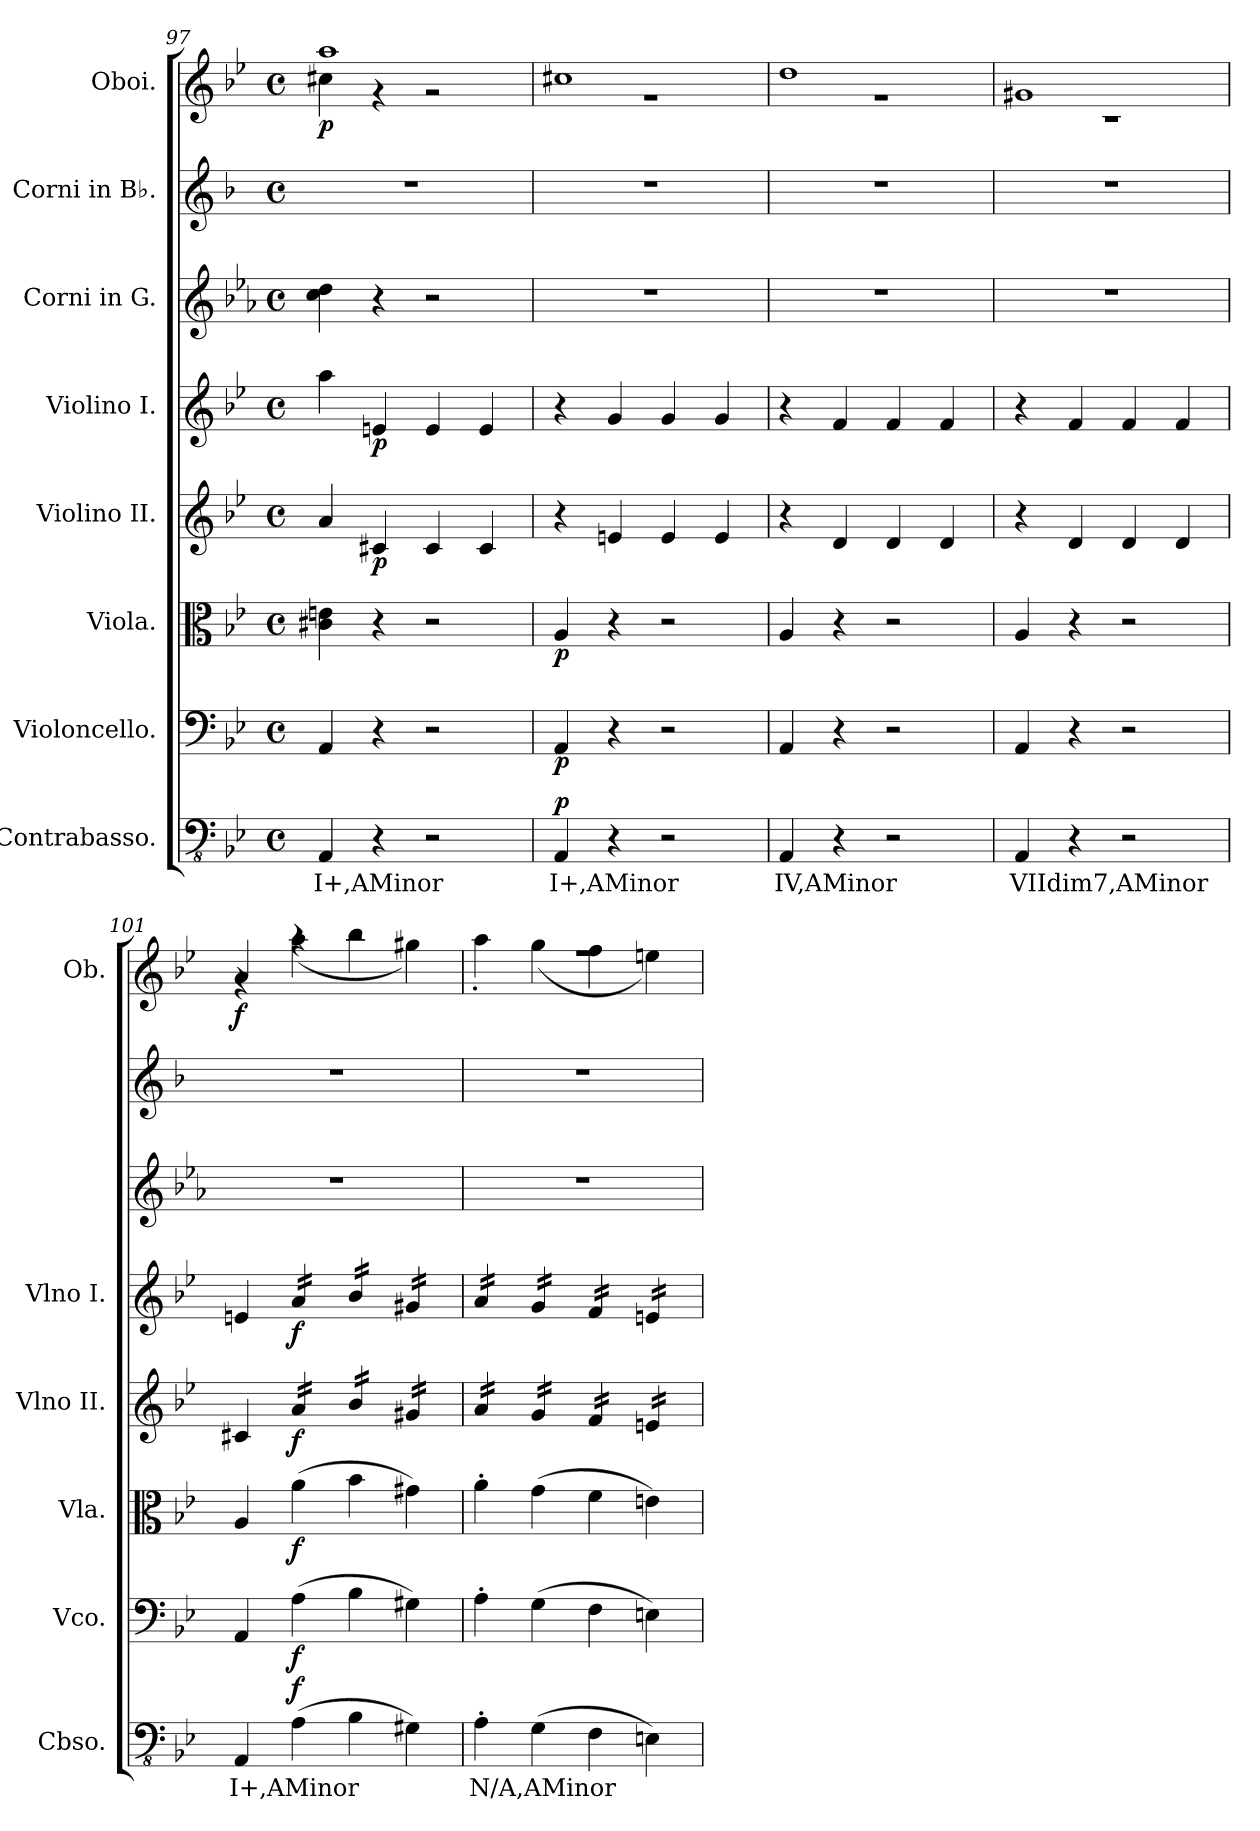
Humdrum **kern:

**kern	**text	**dynam	**kern	**dynam	**kern	**dynam	**kern	**dynam	**kern	**dynam	**kern	**kern	**kern	**dynam
*part8	*part8	*part8	*part7	*part7	*part6	*part6	*part5	*part5	*part4	*part4	*part3	*part2	*part1	*part1
*staff8	*staff8	*staff8	*staff7	*staff7	*staff6	*staff6	*staff5	*staff5	*staff4	*staff4	*staff3	*staff2	*staff1	*staff1
*I"Contrabasso.	*	*	*I"Violoncello.	*	*I"Viola.	*	*I"Violino II.	*	*I"Violino I.	*	*I"Corni in G.	*I"Corni in B♭.	*I"Oboi.	*
*I'Cbso.	*	*	*I'Vco.	*	*I'Vla.	*	*I'Vlno II.	*	*I'Vlno I.	*	*	*	*I'Ob.	*
*clefFv4	*	*	*clefF4	*	*clefC3	*	*clefG2	*	*clefG2	*	*clefG2	*clefG2	*clefG2	*
*	*	*	*	*	*	*	*	*	*	*	*ITrd3c5	*ITrd4c7	*	*
*k[b-e-]	*	*	*k[b-e-]	*	*k[b-e-]	*	*k[b-e-]	*	*k[b-e-]	*	*k[b-e-]	*k[b-e-]	*k[b-e-]	*
*M4/4	*	*	*M4/4	*	*M4/4	*	*M4/4	*	*M4/4	*	*M4/4	*M4/4	*M4/4	*
*met(c)	*	*	*met(c)	*	*met(c)	*	*met(c)	*	*met(c)	*	*met(c)	*met(c)	*met(c)	*
=97	=97	=97	=97	=97	=97	=97	=97	=97	=97	=97	=97	=97	=97	=97
*	*	*	*	*	*	*	*	*	*	*	*	*	*^	*
!	!	!	!	!	!	!	!	!	!	!	!	!	!	!	!LO:DY:b
4AAA/	I+,AMinor	.	4AA/	.	4c#X\ 4en\	.	4a/	.	4aa\	.	4g\ 4a\	1r	1aa	4cc#X\	p
!	!	!	!	!	!	!	!	!LO:DY:b	!	!LO:DY:b	!	!	!	!	!
4r	.	.	4r	.	4r	.	4c#X/	p	4en/	p	4r	.	.	4r	.
2r	.	.	2r	.	2r	.	4c#/	.	4e/	.	2r	.	.	2r	.
.	.	.	.	.	.	.	4c#/	.	4e/	.	.	.	.	.	.
=98	=98	=98	=98	=98	=98	=98	=98	=98	=98	=98	=98	=98	=98	=98	=98
!	!	!LO:DY:b	!	!LO:DY:b	!	!LO:DY:b	!	!	!	!	!	!	!	!	!
4AAA/	I+,AMinor	p	4AA/	p	4A/	p	4r	.	4r	.	1r	1r	1cc#X	1r	.
4r	.	.	4r	.	4r	.	4en/	.	4g/	.	.	.	.	.	.
2r	.	.	2r	.	2r	.	4e/	.	4g/	.	.	.	.	.	.
.	.	.	.	.	.	.	4e/	.	4g/	.	.	.	.	.	.
=99	=99	=99	=99	=99	=99	=99	=99	=99	=99	=99	=99	=99	=99	=99	=99
4AAA/	IV,AMinor	.	4AA/	.	4A/	.	4r	.	4r	.	1r	1r	1dd	1r	.
4r	.	.	4r	.	4r	.	4d/	.	4f/	.	.	.	.	.	.
2r	.	.	2r	.	2r	.	4d/	.	4f/	.	.	.	.	.	.
.	.	.	.	.	.	.	4d/	.	4f/	.	.	.	.	.	.
=100	=100	=100	=100	=100	=100	=100	=100	=100	=100	=100	=100	=100	=100	=100	=100
4AAA/	VIIdim7,AMinor	.	4AA/	.	4A/	.	4r	.	4r	.	1r	1r	1g#X	1r	.
4r	.	.	4r	.	4r	.	4d/	.	4f/	.	.	.	.	.	.
2r	.	.	2r	.	2r	.	4d/	.	4f/	.	.	.	.	.	.
.	.	.	.	.	.	.	4d/	.	4f/	.	.	.	.	.	.
!!LO:LB:g=z	!!
=101	=101	=101	=101	=101	=101	=101	=101	=101	=101	=101	=101	=101	=101	=101	=101
!	!	!	!	!	!	!	!	!	!	!	!	!	!	!	!LO:DY:b
4AAA/	I+,AMinor	.	4AA/	.	4A/	.	4c#X/	.	4en/	.	1r	1r	4a/	4rg	f
!	!	!LO:DY:b	!	!LO:DY:b	!	!LO:DY:b	!	!LO:DY:b	!	!LO:DY:b	!	!	!	!	!
*	*	*	*	*	*	*	*tremolo	*	*	*	*	*	*	*	*
*	*	*	*	*	*	*	*	*	*tremolo	*	*	*	*	*	*
(4AA\	.	f	(4A\	f	(4a\	f	16a/LL	f	16a/LL	f	.	.	4raa	(4aa\	.
.	.	.	.	.	.	.	16a/	.	16a/	.	.	.	.	.	.
.	.	.	.	.	.	.	16a/	.	16a/	.	.	.	.	.	.
.	.	.	.	.	.	.	16a/JJ	.	16a/JJ	.	.	.	.	.	.
4BB-\	.	.	4B-\	.	4b-\	.	16b-/LL	.	16b-/LL	.	.	.	2raa	4bb-\	.
.	.	.	.	.	.	.	16b-/	.	16b-/	.	.	.	.	.	.
.	.	.	.	.	.	.	16b-/	.	16b-/	.	.	.	.	.	.
.	.	.	.	.	.	.	16b-/JJ	.	16b-/JJ	.	.	.	.	.	.
4GG#X\)	.	.	4G#X\)	.	4g#X\)	.	16g#X/LL	.	16g#X/LL	.	.	.	.	4gg#X\)	.
.	.	.	.	.	.	.	16g#X/	.	16g#X/	.	.	.	.	.	.
.	.	.	.	.	.	.	16g#X/	.	16g#X/	.	.	.	.	.	.
.	.	.	.	.	.	.	16g#X/JJ	.	16g#X/JJ	.	.	.	.	.	.
=102	=102	=102	=102	=102	=102	=102	=102	=102	=102	=102	=102	=102	=102	=102	=102
4AA'\	N/A,AMinor	.	4A'\	.	4a'\	.	16a/LL	.	16a/LL	.	1r	1r	1rff	4aa'\	.
.	.	.	.	.	.	.	16a/	.	16a/	.	.	.	.	.	.
.	.	.	.	.	.	.	16a/	.	16a/	.	.	.	.	.	.
.	.	.	.	.	.	.	16a/JJ	.	16a/JJ	.	.	.	.	.	.
(4GG\	.	.	(4G\	.	(4g\	.	16g/LL	.	16g/LL	.	.	.	.	(4gg\	.
.	.	.	.	.	.	.	16g/	.	16g/	.	.	.	.	.	.
.	.	.	.	.	.	.	16g/	.	16g/	.	.	.	.	.	.
.	.	.	.	.	.	.	16g/JJ	.	16g/JJ	.	.	.	.	.	.
4FF\	.	.	4F\	.	4f\	.	16f/LL	.	16f/LL	.	.	.	.	4ff\	.
.	.	.	.	.	.	.	16f/	.	16f/	.	.	.	.	.	.
.	.	.	.	.	.	.	16f/	.	16f/	.	.	.	.	.	.
.	.	.	.	.	.	.	16f/JJ	.	16f/JJ	.	.	.	.	.	.
4EEn\)	.	.	4En\)	.	4en\)	.	16en/LL	.	16en/LL	.	.	.	.	4een\)	.
.	.	.	.	.	.	.	16en/	.	16en/	.	.	.	.	.	.
.	.	.	.	.	.	.	16en/	.	16en/	.	.	.	.	.	.
.	.	.	.	.	.	.	16en/JJ	.	16en/JJ	.	.	.	.	.	.
*	*	*	*	*	*	*	*	*	*Xtremolo	*	*	*	*	*	*
*	*	*	*	*	*	*	*Xtremolo	*	*	*	*	*	*	*	*
*	*	*	*	*	*	*	*	*	*	*	*	*	*v	*v	*
=	=	=	=	=	=	=	=	=	=	=	=	=	=	=
*-	*-	*-	*-	*-	*-	*-	*-	*-	*-	*-	*-	*-	*-	*-
